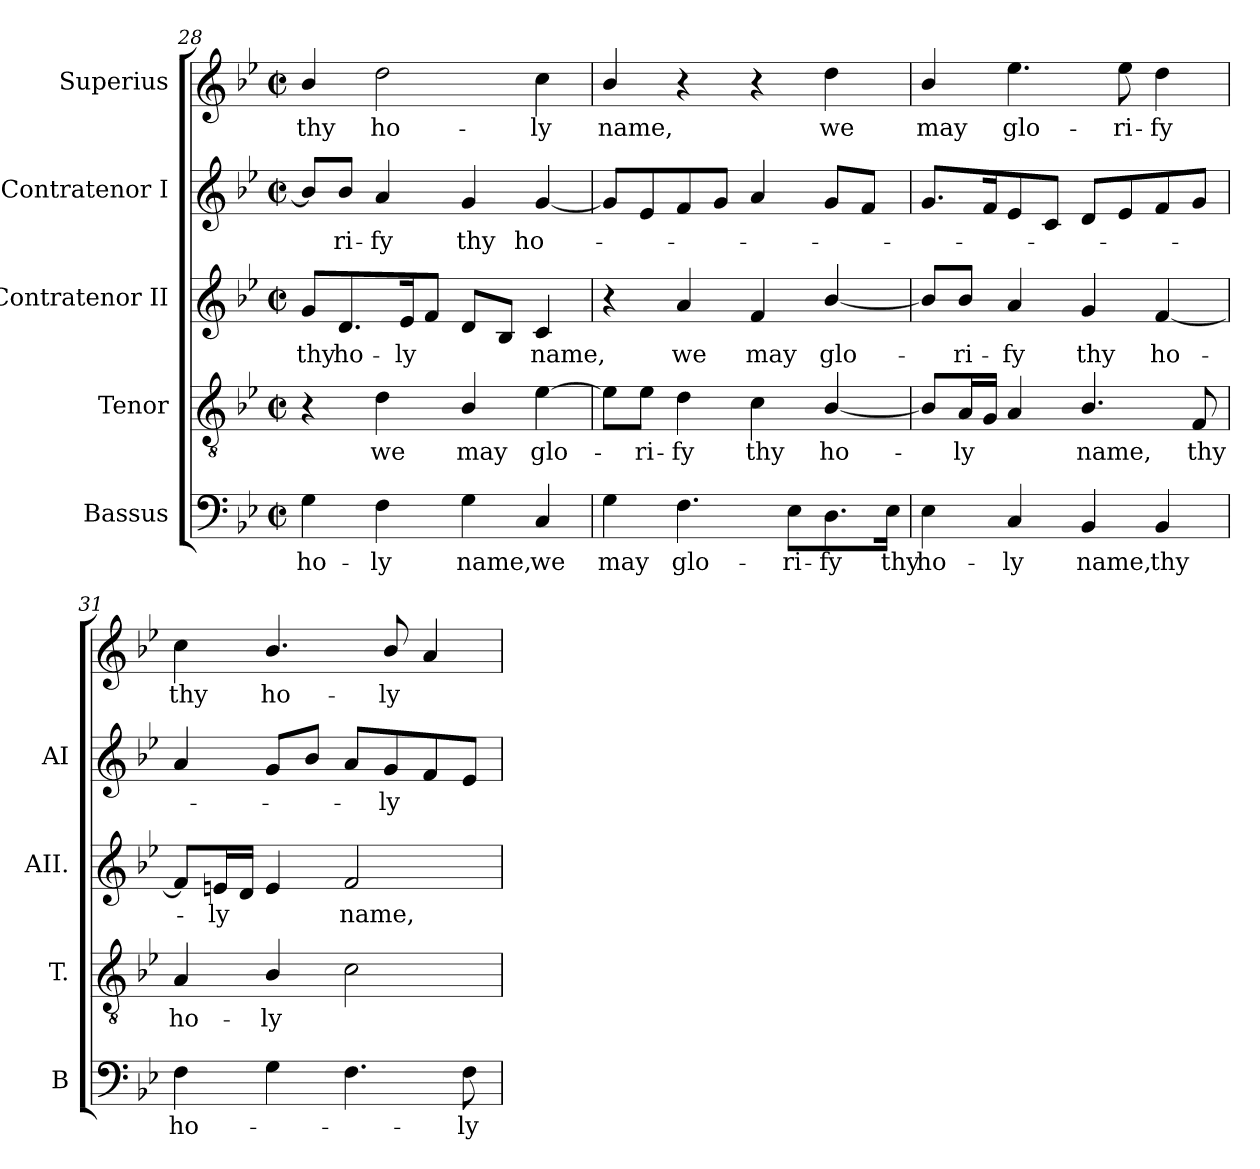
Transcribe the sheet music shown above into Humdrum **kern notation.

**kern	**text	**kern	**text	**kern	**text	**kern	**text	**kern	**text
*part5	*part5	*part4	*part4	*part3	*part3	*part2	*part2	*part1	*part1
*staff5	*staff5	*staff4	*staff4	*staff3	*staff3	*staff2	*staff2	*staff1	*staff1
*I"Bassus	*	*I"Tenor	*	*I"Contratenor II	*	*I"Contratenor I	*	*I"Superius	*
*I'B	*	*I'T.	*	*I'AII.	*	*I'AI	*	*	*
*clefF4	*	*clefGv2	*	*clefG2	*	*clefG2	*	*clefG2	*
*	*	*ITrd7c12	*	*	*	*	*	*	*
*k[b-e-]	*	*k[b-e-]	*	*k[b-e-]	*	*k[b-e-]	*	*k[b-e-]	*
*B-:	*	*B-:	*	*B-:	*	*B-:	*	*B-:	*
*M2/2	*	*M2/2	*	*M2/2	*	*M2/2	*	*M2/2	*
*met(c|)	*	*met(c|)	*	*met(c|)	*	*met(c|)	*	*met(c|)	*
=28	=28	=28	=28	=28	=28	=28	=28	=28	=28
!	!LO:LY:b:color=#000000	!	!	!	!	!	!	!	!
!	!	!	!	!	!LO:LY:b:color=#000000	!	!	!	!
!	!	!	!	!	!	!	!	!	!LO:LY:b:color=#000000
4Gi\	ho-	4r	.	8gi/L	thy	8b-i/L]	.	4b-i/	thy
!	!	!	!	!	!LO:LY:b:color=#000000	!	!	!	!
!	!	!	!	!	!	!	!LO:LY:b:color=#000000	!	!
.	.	.	.	8.di/	ho-	8b-i/J	-ri-	.	.
!	!LO:LY:b:color=#000000	!	!	!	!	!	!	!	!
!	!	!	!LO:LY:b:color=#000000	!	!	!	!	!	!
!	!	!	!	!	!	!	!LO:LY:b:color=#000000	!	!
!	!	!	!	!	!	!	!	!	!LO:LY:b:color=#000000
4Fi\	-ly	4Di\	we	.	.	4ai/	-fy	2ddi\	ho-
!	!	!	!	!	!LO:LY:b:color=#000000	!	!	!	!
.	.	.	.	16e-i/K	-ly	.	.	.	.
.	.	.	.	8fi/J	.	.	.	.	.
!	!LO:LY:b:color=#000000	!	!	!	!	!	!	!	!
!	!	!	!LO:LY:b:color=#000000	!	!	!	!	!	!
!	!	!	!	!	!	!	!LO:LY:b:color=#000000	!	!
4Gi\	name,	4BB-i/	may	8di/L	.	4gi/	thy	.	.
.	.	.	.	8B-i/J	.	.	.	.	.
!	!LO:LY:b:color=#000000	!	!	!	!	!	!	!	!
!	!	!	!LO:LY:b:color=#000000	!	!	!	!	!	!
!	!	!	!	!	!LO:LY:b:color=#000000	!	!	!	!
!	!	!	!	!	!	!	!LO:LY:b:color=#000000	!	!
!	!	!	!	!	!	!	!	!	!LO:LY:b:color=#000000
4Ci/	we	[4E-i\	glo-	4ci/	name,	[4gi/	ho-	4cci\	-ly
=29	=29	=29	=29	=29	=29	=29	=29	=29	=29
!	!LO:LY:b:color=#000000	!	!	!	!	!	!	!	!
!	!	!	!	!	!	!	!	!	!LO:LY:b:color=#000000
4Gi\	may	8E-i\L]	.	4r	.	8gi/L]	.	4b-i/	name,
!	!	!	!LO:LY:b:color=#000000	!	!	!	!	!	!
.	.	8E-i\J	-ri-	.	.	8e-i/	.	.	.
!	!LO:LY:b:color=#000000	!	!	!	!	!	!	!	!
!	!	!	!LO:LY:b:color=#000000	!	!	!	!	!	!
!	!	!	!	!	!LO:LY:b:color=#000000	!	!	!	!
4.Fi\	glo-	4Di\	-fy	4ai/	we	8fi/	.	4r	.
.	.	.	.	.	.	8gi/J	.	.	.
!	!	!	!LO:LY:b:color=#000000	!	!	!	!	!	!
!	!	!	!	!	!LO:LY:b:color=#000000	!	!	!	!
.	.	4Ci\	thy	4fi/	may	4ai/	.	4r	.
!	!LO:LY:b:color=#000000	!	!	!	!	!	!	!	!
8E-i\L	-ri-	.	.	.	.	.	.	.	.
!	!LO:LY:b:color=#000000	!	!	!	!	!	!	!	!
!	!	!	!LO:LY:b:color=#000000	!	!	!	!	!	!
!	!	!	!	!	!LO:LY:b:color=#000000	!	!	!	!
!	!	!	!	!	!	!	!	!	!LO:LY:b:color=#000000
8.Di\	-fy	[4BB-i/	ho-	[4b-i/	glo-	8gi/L	.	4ddi\	we
.	.	.	.	.	.	8fi/J	.	.	.
!	!LO:LY:b:color=#000000	!	!	!	!	!	!	!	!
16E-i\Jk	thy	.	.	.	.	.	.	.	.
=30	=30	=30	=30	=30	=30	=30	=30	=30	=30
!	!LO:LY:b:color=#000000	!	!	!	!	!	!	!	!
!	!	!	!	!	!	!	!	!	!LO:LY:b:color=#000000
4E-i\	ho-	8BB-i/L]	.	8b-i/L]	.	8.gi/L	.	4b-i/	may
!	!	!	!LO:LY:b:color=#000000	!	!	!	!	!	!
!	!	!	!	!	!LO:LY:b:color=#000000	!	!	!	!
.	.	16AAi/L	-ly	8b-i/J	-ri-	.	.	.	.
.	.	16GGi/JJ	.	.	.	16fi/K	.	.	.
!	!LO:LY:b:color=#000000	!	!	!	!	!	!	!	!
!	!	!	!	!	!LO:LY:b:color=#000000	!	!	!	!
!	!	!	!	!	!	!	!	!	!LO:LY:b:color=#000000
4Ci/	-ly	4AAi/	.	4ai/	-fy	8e-i/	.	4.ee-i\	glo-
.	.	.	.	.	.	8ci/J	.	.	.
!	!LO:LY:b:color=#000000	!	!	!	!	!	!	!	!
!	!	!	!LO:LY:b:color=#000000	!	!	!	!	!	!
!	!	!	!	!	!LO:LY:b:color=#000000	!	!	!	!
4BB-i/	name,	4.BB-i/	name,	4gi/	thy	8di/L	.	.	.
!	!	!	!	!	!	!	!	!	!LO:LY:b:color=#000000
.	.	.	.	.	.	8e-i/	.	8ee-i\	-ri-
!	!LO:LY:b:color=#000000	!	!	!	!	!	!	!	!
!	!	!	!	!	!LO:LY:b:color=#000000	!	!	!	!
!	!	!	!	!	!	!	!	!	!LO:LY:b:color=#000000
4BB-i/	thy	.	.	[4fi/	ho-	8fi/	.	4ddi\	-fy
!	!	!	!LO:LY:b:color=#000000	!	!	!	!	!	!
.	.	8FFi/	thy	.	.	8gi/J	.	.	.
!!LO:LB:g=z
=31	=31	=31	=31	=31	=31	=31	=31	=31	=31
!	!LO:LY:b:color=#000000	!	!	!	!	!	!	!	!
!	!	!	!LO:LY:b:color=#000000	!	!	!	!	!	!
!	!	!	!	!	!	!	!	!	!LO:LY:b:color=#000000
4Fi\	ho-	4AAi/	ho-	8fi/L]	.	4ai/	.	4cci\	thy
!	!	!	!	!	!LO:LY:b:color=#000000	!	!	!	!
.	.	.	.	16eni/L	-ly	.	.	.	.
.	.	.	.	16di/JJ	.	.	.	.	.
!	!	!	!LO:LY:b:color=#000000	!	!	!	!	!	!
!	!	!	!	!	!	!	!	!	!LO:LY:b:color=#000000
4Gi\	.	4BB-i/	-ly	4ei/	.	8gi/L	.	4.b-i/	ho-
.	.	.	.	.	.	8b-i/J	.	.	.
!	!	!	!	!	!LO:LY:b:color=#000000	!	!	!	!
4.Fi\	.	2Ci\	.	2fi/	name,	8ai/L	.	.	.
!	!	!	!	!	!	!	!LO:LY:b:color=#000000	!	!
!	!	!	!	!	!	!	!	!	!LO:LY:b:color=#000000
.	.	.	.	.	.	8gi/	-ly	8b-i/	-ly
.	.	.	.	.	.	8fi/	.	4ai/	.
!	!LO:LY:b:color=#000000	!	!	!	!	!	!	!	!
8Fi\	-ly	.	.	.	.	8e-i/J	.	.	.
=	=	=	=	=	=	=	=	=	=
*-	*-	*-	*-	*-	*-	*-	*-	*-	*-
